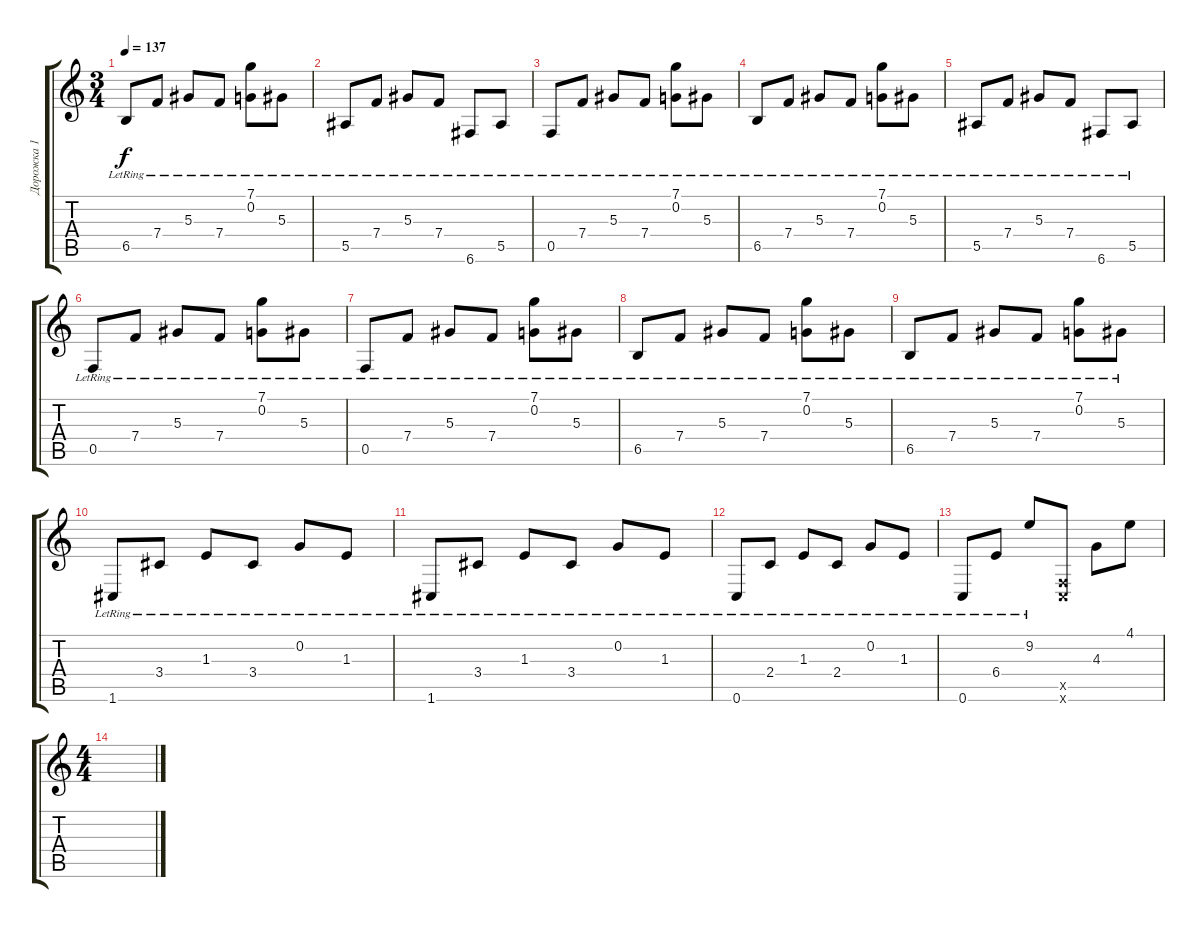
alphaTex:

\track ("Дорожка 1" "Дорожка 1") {instrument acousticguitarsteel}
\staff {score tabs}
\tuning (C4 G3 Eb3 Bb2 F2 C2) {hide}
\ts (3 4)
\tempo 137
\clef g2
\ks c
6.5{lr}.8{dy f} 7.4{lr}.8 5.3{lr}.8 7.4{lr}.8 (7.1{lr} 0.2{lr}).8 5.3{lr}.8 |
5.5{lr}.8 7.4{lr}.8 5.3{lr}.8 7.4{lr}.8 6.6{lr}.8 5.5{lr}.8 |
0.5{lr}.8 7.4{lr}.8 5.3{lr}.8 7.4{lr}.8 (7.1{lr} 0.2{lr}).8 5.3{lr}.8 |
6.5{lr}.8 7.4{lr}.8 5.3{lr}.8 7.4{lr}.8 (7.1{lr} 0.2{lr}).8 5.3{lr}.8 |
5.5{lr}.8 7.4{lr}.8 5.3{lr}.8 7.4{lr}.8 6.6{lr}.8 5.5{lr}.8 |
0.5{lr}.8 7.4{lr}.8 5.3{lr}.8 7.4{lr}.8 (7.1{lr} 0.2{lr}).8 5.3{lr}.8 |
0.5{lr}.8 7.4{lr}.8 5.3{lr}.8 7.4{lr}.8 (7.1{lr} 0.2{lr}).8 5.3{lr}.8 |
6.5{lr}.8 7.4{lr}.8 5.3{lr}.8 7.4{lr}.8 (7.1{lr} 0.2{lr}).8 5.3{lr}.8 |
6.5{lr}.8 7.4{lr}.8 5.3{lr}.8 7.4{lr}.8 (7.1{lr} 0.2{lr}).8 5.3{lr}.8 |
1.6{lr}.8 3.4{lr}.8 1.3{lr}.8 3.4{lr}.8 0.2{lr}.8 1.3{lr}.8 |
1.6{lr}.8 3.4{lr}.8 1.3{lr}.8 3.4{lr}.8 0.2{lr}.8 1.3{lr}.8 |
0.6{lr}.8 2.4{lr}.8 1.3{lr}.8 2.4{lr}.8 0.2{lr}.8 1.3{lr}.8 |
0.6{lr}.8 6.4{lr}.8 9.2{lr}.8 (0.5{x} 0.6{x}).8 4.3.8 4.1.8 |
\ts (4 4)
